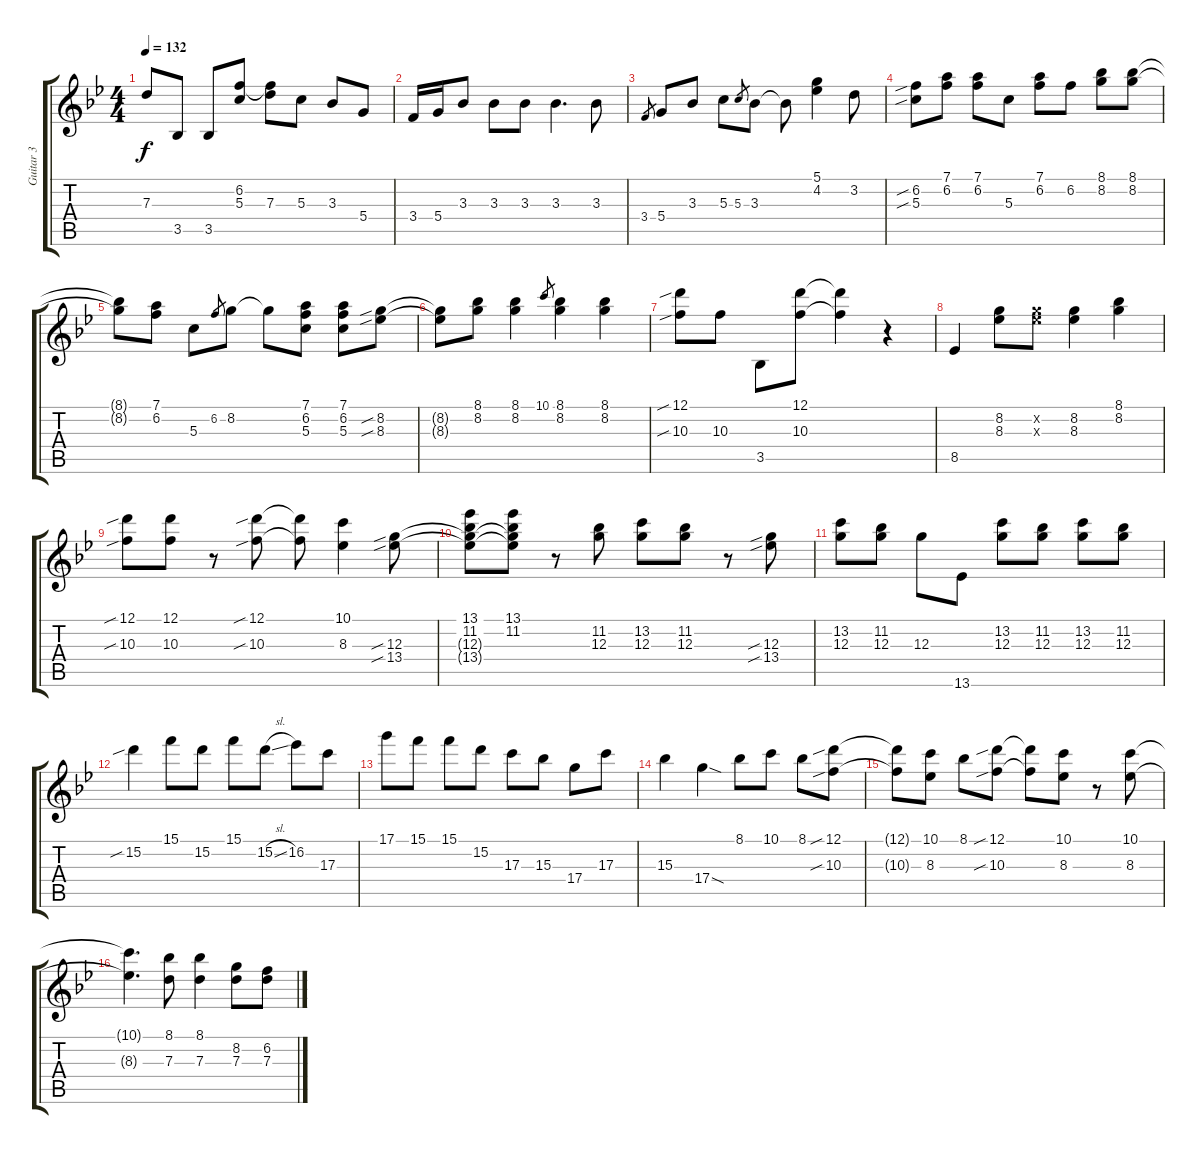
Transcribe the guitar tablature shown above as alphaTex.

\track ("Guitar 3" "Guitar 3") {instrument electricguitarclean}
\staff {score tabs}
\tuning (D4 B3 G3 D3 G2 D2) {hide}
\ts (4 4)
\tempo 132
\clef g2
\ks bb
7.3{t}.8{dy f} 3.5.8 3.5.8 (6.2 5.3).8 (6.2{t} 7.3).8 5.3.8 3.3.8 5.4.8 |
3.4.16 5.4.16 3.3.8 3.3.8 3.3.8 3.3.4{d} 3.3.8 |
3.4.8{gr} 5.4.8 3.3.8 5.3.8 5.3.8{gr} 3.3.8 3.3{t}.8 (5.1 4.2).4 3.2.8 |
(6.2{sib} 5.3{sib}).8 (7.1 6.2).8 (7.1 6.2).8 5.3.8 (7.1 6.2).8 6.2.8 (8.1 8.2).8 (8.1 8.2).8 |
(8.1{t} 8.2{t}).8 (7.1 6.2).8 5.3.8 6.2.8{gr} 8.2.8 8.2{t}.8 (7.1 6.2 5.3).8 (7.1 6.2 5.3).8 (8.2{sib} 8.3{sib}).8 |
(8.2{t} 8.3{t}).8 (8.1 8.2).8 (8.1 8.2).4 10.1.8{gr} (8.1 8.2).4 (8.1 8.2).4 |
(12.1{sib} 10.3{sib}).8 10.3.8 3.5.8 (12.1 10.3).8 (12.1{t} 10.3{t}).4 r.4 |
8.5.4 (8.2 8.3).8 (8.2{x} 8.3{x}).8 (8.2 8.3).4 (8.1 8.2).4 |
(12.1{sib} 10.3{sib}).8 (12.1 10.3).8 r.8 (12.1{sib} 10.3{sib}).8 (12.1{t} 10.3{t}).8 (10.1 8.3).4 (12.3{sib} 13.4{sib}).8 |
(13.1 11.2 12.3{t} 13.4{t}).8 (13.1 11.2 12.3{t} 13.4{t}).8 r.8 (11.2 12.3).8 (13.2 12.3).8 (11.2 12.3).8 r.8 (12.3{sib} 13.4{sib}).8 |
(13.2 12.3).8 (11.2 12.3).8 12.3.8 13.6.8 (13.2 12.3).8 (11.2 12.3).8 (13.2 12.3).8 (11.2 12.3).8 |
15.2{sib}.4 15.1.8 15.2.8 15.1.8 15.2{sl}.8 16.2.8 17.3.8 |
17.1.8 15.1.8 15.1.8 15.2.8 17.3.8 15.3.8 17.4.8 17.3.8 |
15.3.4 17.4{sod}.4 8.1.8 10.1.8 8.1.8 (12.1{sib} 10.3{sib}).8 |
(12.1{t} 10.3{t}).8 (10.1 8.3).8 8.1.8 (12.1{sib} 10.3{sib}).8 (12.1{t} 10.3{t}).8 (10.1 8.3).8 r.8 (10.1 8.3).8 |
(10.1{t} 8.3{t}).4{d} (8.1 7.3).8 (8.1 7.3).4 (8.2 7.3).8 (6.2 7.3).8
